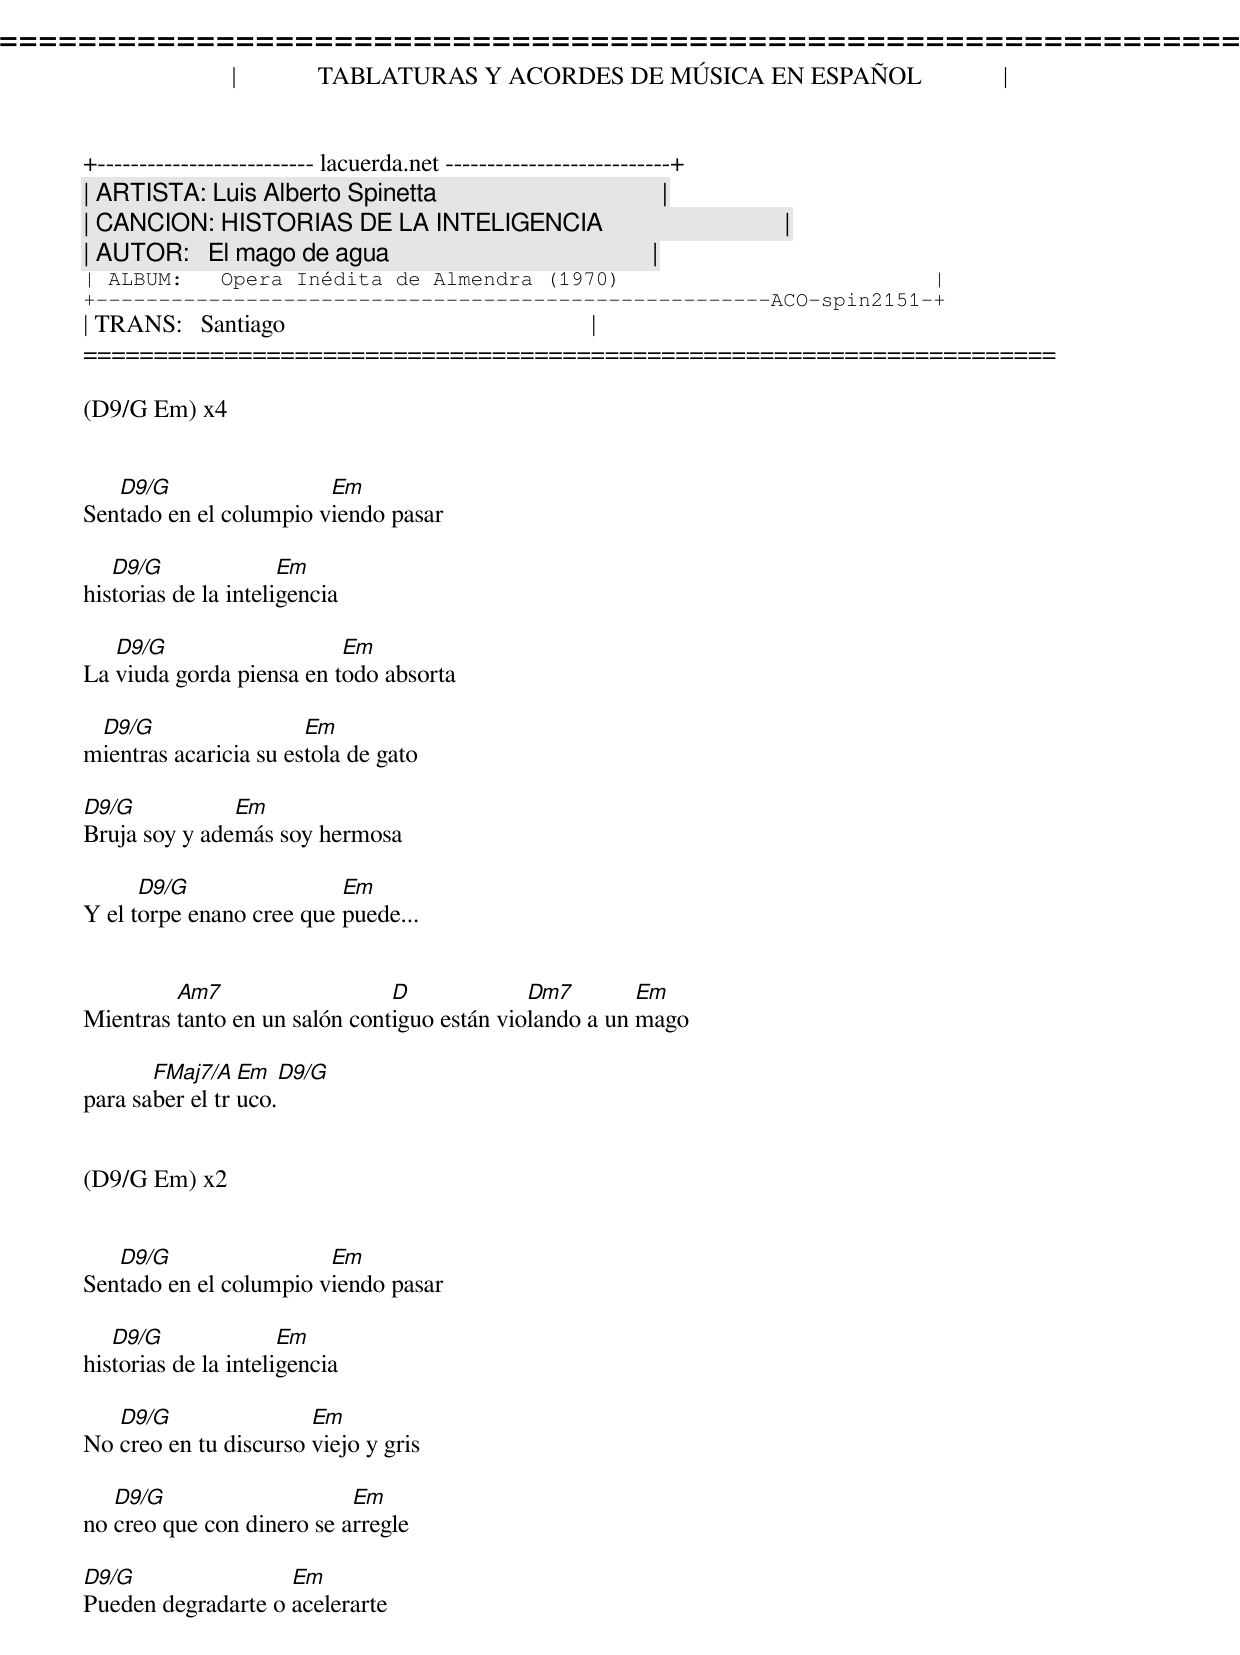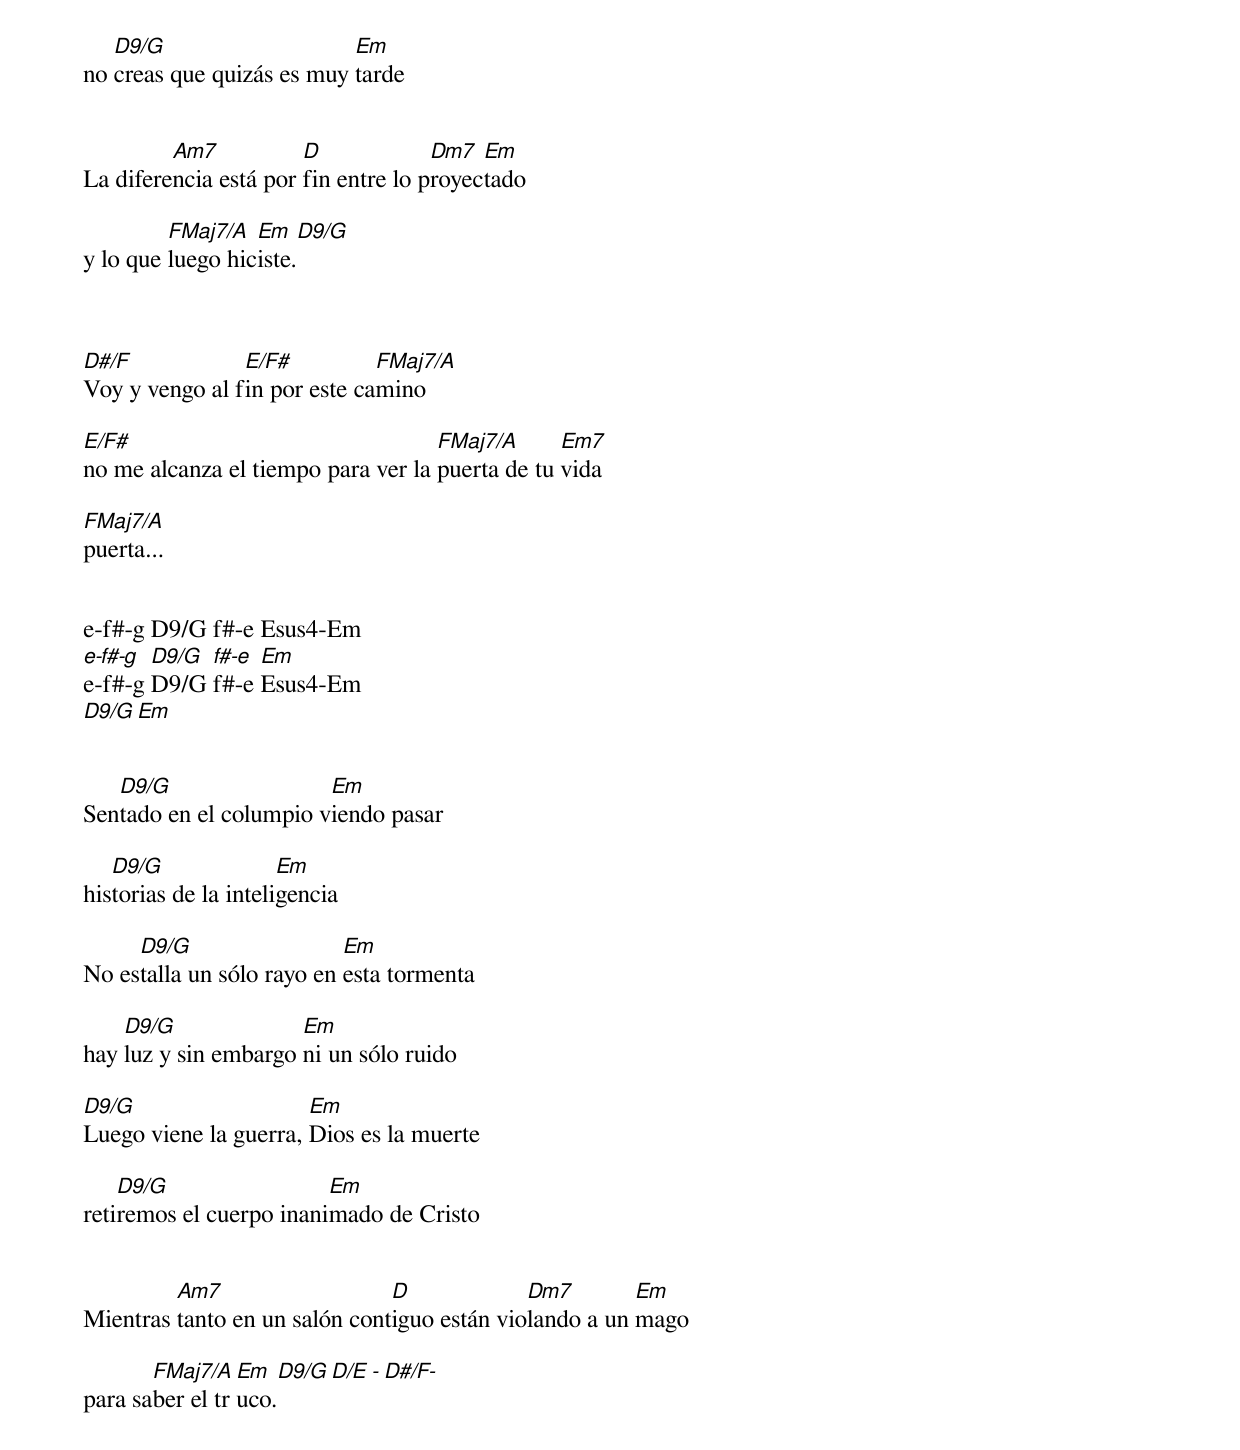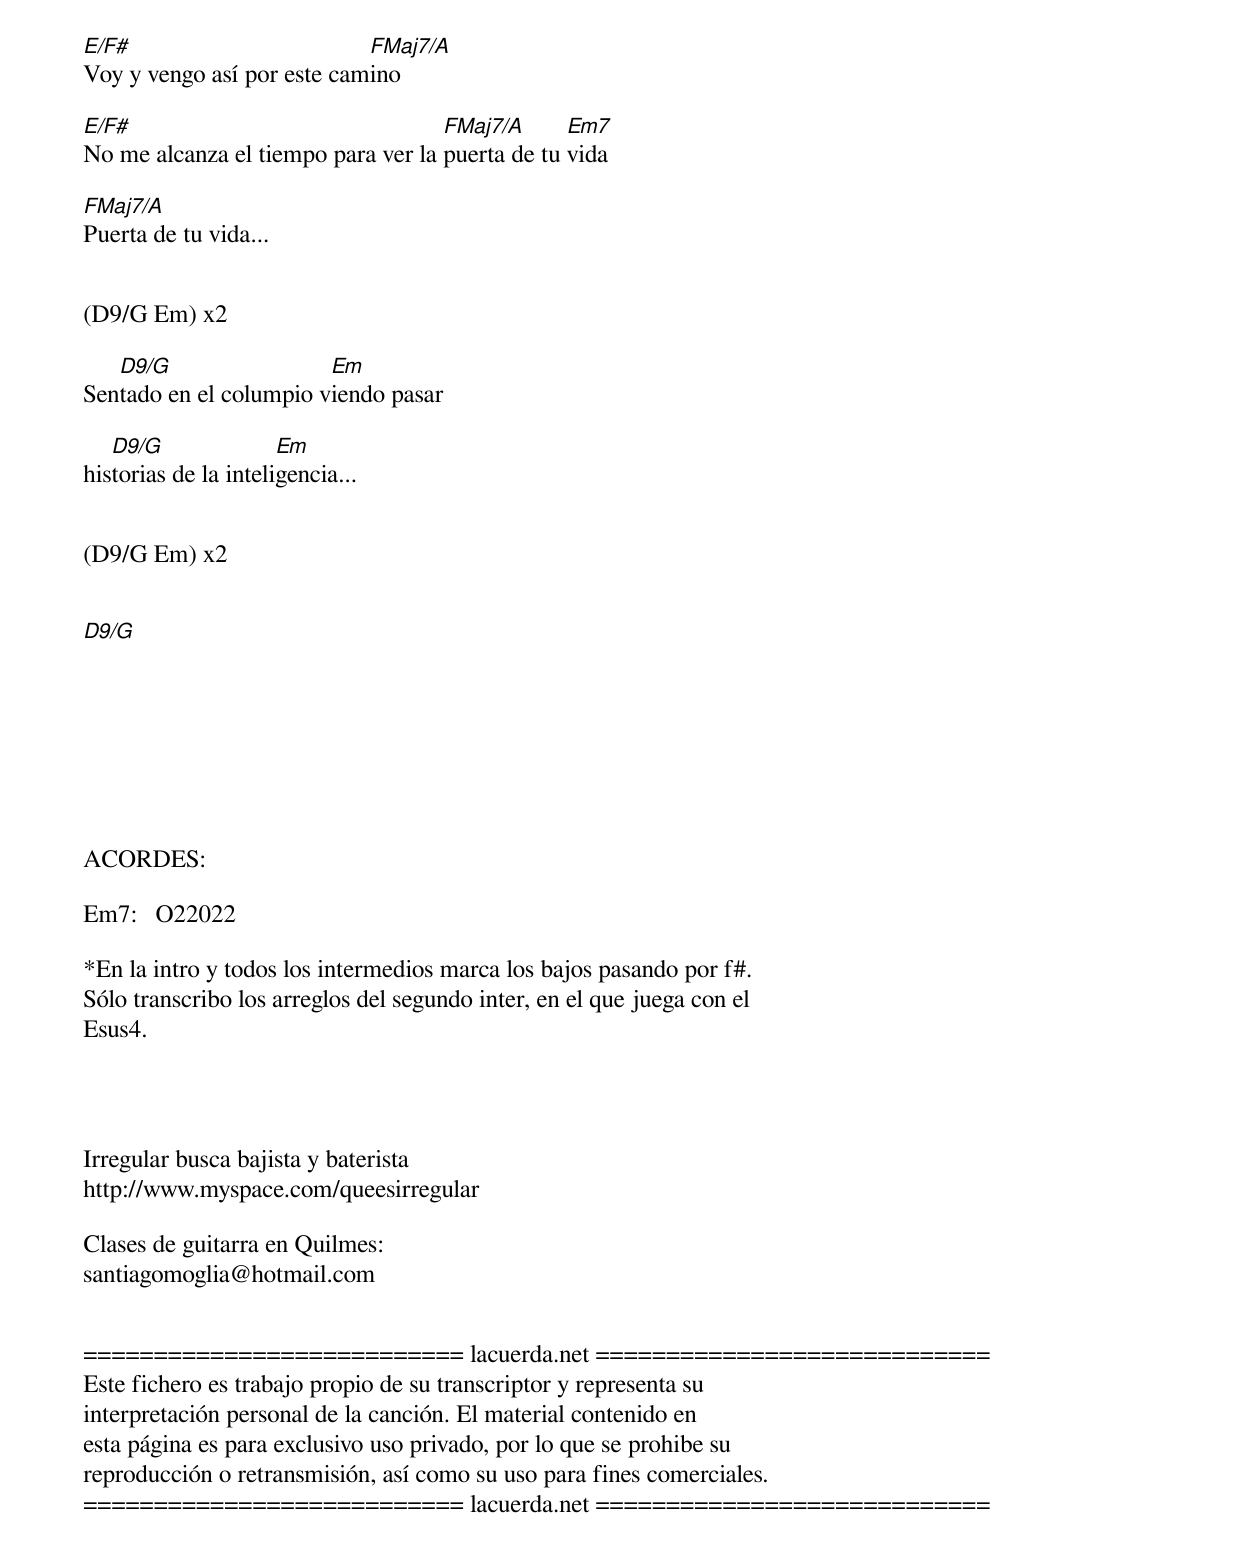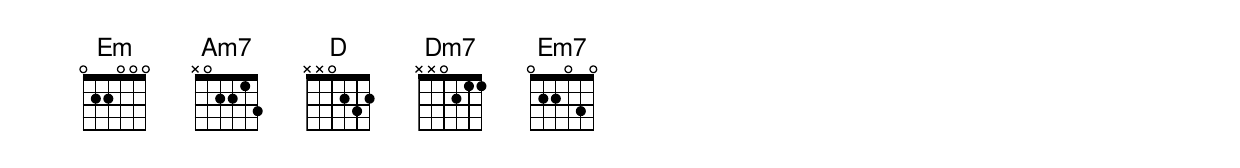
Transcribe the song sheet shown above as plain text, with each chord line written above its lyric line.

=====================================================================
|             TABLATURAS Y ACORDES DE MÚSICA EN ESPAÑOL             |
+-------------------------- lacuerda.net ---------------------------+
| ARTISTA: Luis Alberto Spinetta                                    |
| CANCION: HISTORIAS DE LA INTELIGENCIA                             |
| AUTOR:   El mago de agua                                          |
| ALBUM:   Opera Inédita de Almendra (1970)                         |
+------------------------------------------------------ACO-spin2151-+
| TRANS:   Santiago                                                 |
=====================================================================

(D9/G Em) x4


   D9/G                 Em
Sentado en el columpio viendo pasar

   D9/G               Em
historias de la inteligencia

   D9/G                   Em
La viuda gorda piensa en todo absorta

 D9/G                  Em
mientras acaricia su estola de gato

D9/G           Em
Bruja soy y además soy hermosa

      D9/G                Em
Y el torpe enano cree que puede...


         Am7                   D             Dm7        Em
Mientras tanto en un salón contiguo están violando a un mago

       FMaj7/A  Em   D9/G
para saber el truco.


(D9/G Em) x2


   D9/G                 Em
Sentado en el columpio viendo pasar

   D9/G               Em
historias de la inteligencia

   D9/G                Em
No creo en tu discurso viejo y gris

   D9/G                    Em
no creo que con dinero se arregle

D9/G                Em
Pueden degradarte o acelerarte

   D9/G                    Em
no creas que quizás es muy tarde


         Am7           D             Dm7  Em
La diferencia está por fin entre lo proyectado

         FMaj7/A  Em   D9/G
y lo que luego hiciste.



D#/F            E/F#          FMaj7/A
Voy y vengo al fin por este camino

E/F#                                FMaj7/A      Em7
no me alcanza el tiempo para ver la puerta de tu vida

FMaj7/A
puerta...


e-f#-g D9/G f#-e Esus4-Em
e-f#-g D9/G f#-e Em
e-f#-g D9/G f#-e Esus4-Em
D9/G Em


   D9/G                 Em
Sentado en el columpio viendo pasar

   D9/G               Em
historias de la inteligencia

     D9/G                  Em
No estalla un sólo rayo en esta tormenta

    D9/G              Em
hay luz y sin embargo ni un sólo ruido

D9/G                   Em
Luego viene la guerra, Dios es la muerte

    D9/G                 Em
retiremos el cuerpo inanimado de Cristo


         Am7                   D             Dm7        Em
Mientras tanto en un salón contiguo están violando a un mago

       FMaj7/A  Em   D9/G   D/E - D#/F-
para saber el truco.



E/F#                        FMaj7/A
Voy y vengo así por este camino

E/F#                                FMaj7/A      Em7
No me alcanza el tiempo para ver la puerta de tu vida

FMaj7/A
Puerta de tu vida...


(D9/G Em) x2

   D9/G                 Em
Sentado en el columpio viendo pasar

   D9/G               Em
historias de la inteligencia...


(D9/G Em) x2


D9/G








ACORDES:

D9/G:  3X2232
Em:    022000
Am7:   X02013
D:     XX0232
FMaj7: X03210
D#/F:  XX3343
E/F#:  XX4454
Em7:   O22022
D/E:   XX2232
Esus4: 022200

*En la intro y todos los intermedios marca los bajos pasando por f#.
Sólo transcribo los arreglos del segundo inter, en el que juega con el
Esus4.




Irregular busca bajista y baterista
http://www.myspace.com/queesirregular

Clases de guitarra en Quilmes:
santiagomoglia@hotmail.com


=========================== lacuerda.net ============================
Este fichero es trabajo propio de su transcriptor y representa su
interpretación personal de la canción. El material contenido en
esta página es para exclusivo uso privado, por lo que se prohibe su
reproducción o retransmisión, así como su uso para fines comerciales.
=========================== lacuerda.net ============================
